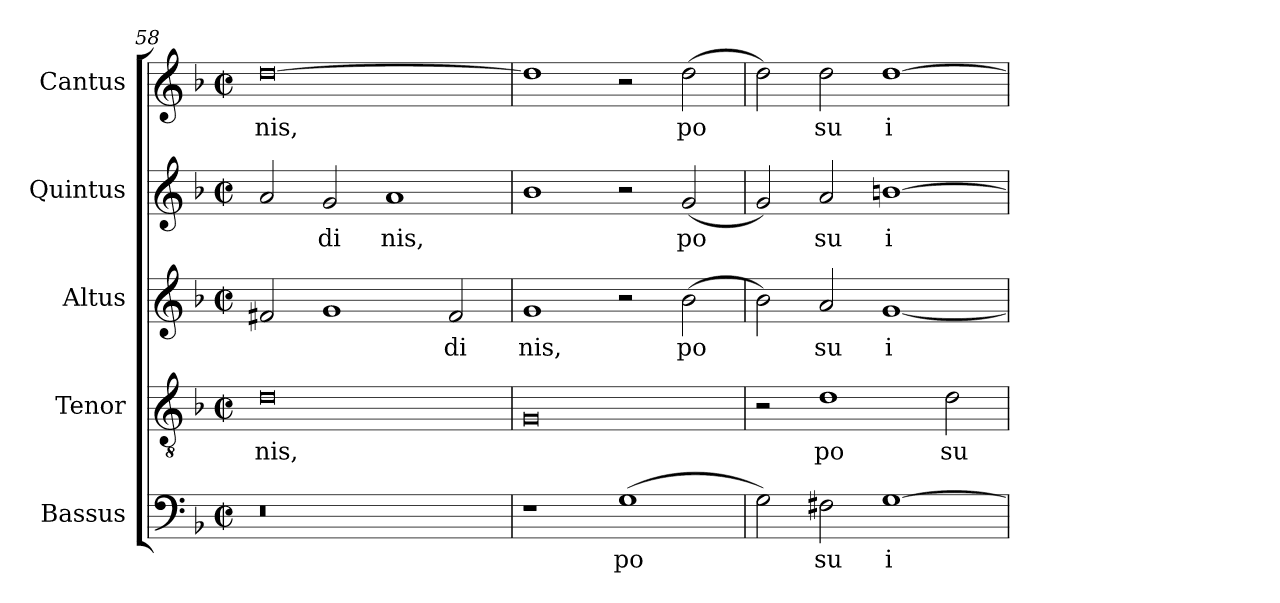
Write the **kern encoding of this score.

**kern	**text	**kern	**text	**kern	**text	**kern	**text	**kern	**text
*part5	*part5	*part4	*part4	*part3	*part3	*part2	*part2	*part1	*part1
*staff5	*staff5	*staff4	*staff4	*staff3	*staff3	*staff2	*staff2	*staff1	*staff1
*I"Bassus	*	*I"Tenor	*	*I"Altus	*	*I"Quintus	*	*I"Cantus	*
*clefF4	*	*clefGv2	*	*clefG2	*	*clefG2	*	*clefG2	*
*k[b-]	*	*k[b-]	*	*k[b-]	*	*k[b-]	*	*k[b-]	*
*F:	*	*F:	*	*F:	*	*F:	*	*F:	*
*M2/2	*	*M2/2	*	*M2/2	*	*M2/2	*	*M2/2	*
*met(c|)	*	*met(c|)	*	*met(c|)	*	*met(c|)	*	*met(c|)	*
=58	=58	=58	=58	=58	=58	=58	=58	=58	=58
!	!	!	!LO:LY:b:cj	!	!	!	!	!	!LO:LY:b:cj
0r	.	0d	nis,	2f#/	.	2a/	.	[>0dd	nis,
!	!	!	!	!	!	!	!LO:LY:b:cj	!	!
.	.	.	.	1g	.	2g/	di	.	.
!	!	!	!	!	!	!	!LO:LY:b:cj	!	!
.	.	.	.	.	.	1a	nis,	.	.
!	!	!	!	!	!LO:LY:b:cj	!	!	!	!
.	.	.	.	2f#/	di	.	.	.	.
=59	=59	=59	=59	=59	=59	=59	=59	=59	=59
!	!	!	!	!	!LO:LY:b:cj	!	!	!	!
1r	.	0G	.	1g	nis,	1b-	.	1dd]	.
!	!LO:LY:b:cj	!	!	!	!	!	!	!	!
(>1G	po	.	.	2r	.	2r	.	2r	.
!	!	!	!	!	!LO:LY:b:cj	!	!LO:LY:b:cj	!	!LO:LY:b:cj
.	.	.	.	(>2b-\	po	(<2g/	po	(>2dd\	po
=60	=60	=60	=60	=60	=60	=60	=60	=60	=60
2G\)	.	2r	.	2b-\)	.	2g/)	.	2dd\)	.
!	!LO:LY:b:cj	!	!LO:LY:b:cj	!	!LO:LY:b:cj	!	!LO:LY:b:cj	!	!LO:LY:b:cj
2F#X\	su	1d	po	2a/	su	2a/	su	2dd\	su
!	!LO:LY:b:rj	!	!	!	!LO:LY:b:rj	!	!LO:LY:b:rj	!	!LO:LY:b:rj
[>1G	i	.	.	[<1g	i	[>1bn	i	[>1dd	i
!	!	!	!LO:LY:b:cj	!	!	!	!	!	!
.	.	2d\	su	.	.	.	.	.	.
=	=	=	=	=	=	=	=	=	=
*-	*-	*-	*-	*-	*-	*-	*-	*-	*-
